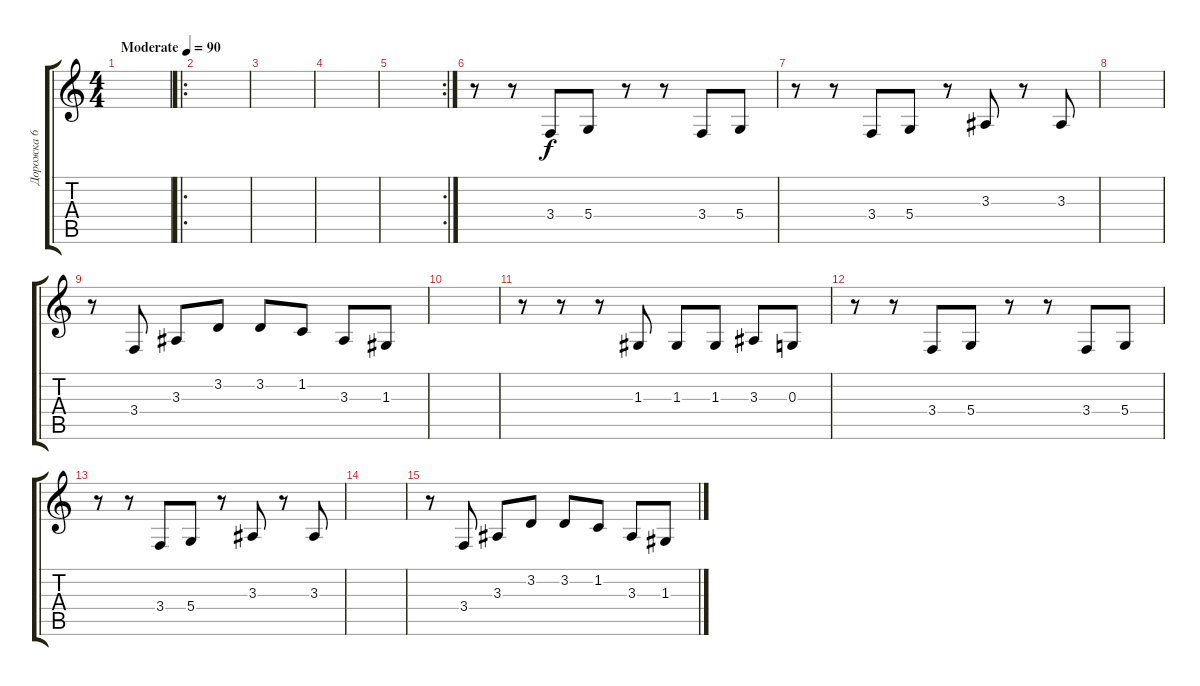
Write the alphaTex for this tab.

\track ("Дорожка 6" "Дорожка 6") {instrument stringensemble1}
\staff {score tabs}
\tuning (E4 B3 G3 D3 A2 E2) {hide}
\ts (4 4)
\tempo (90 "Moderate")
\clef g2
\ks c
|
\ro
|
|
|
\rc 2
|
r.8 r.8 3.4.8 5.4.8 r.8 r.8 3.4.8 5.4.8 |
r.8 r.8 3.4.8 5.4.8 r.8 3.3.8 r.8 3.3.8 |
|
r.8 3.4.8 3.3.8 3.2.8 3.2.8 1.2.8 3.3.8 1.3.8 |
|
r.8 r.8 r.8 1.3.8 1.3.8 1.3.8 3.3.8 0.3.8 |
r.8 r.8 3.4.8 5.4.8 r.8 r.8 3.4.8 5.4.8 |
r.8 r.8 3.4.8 5.4.8 r.8 3.3.8 r.8 3.3.8 |
|
r.8 3.4.8 3.3.8 3.2.8 3.2.8 1.2.8 3.3.8 1.3.8
